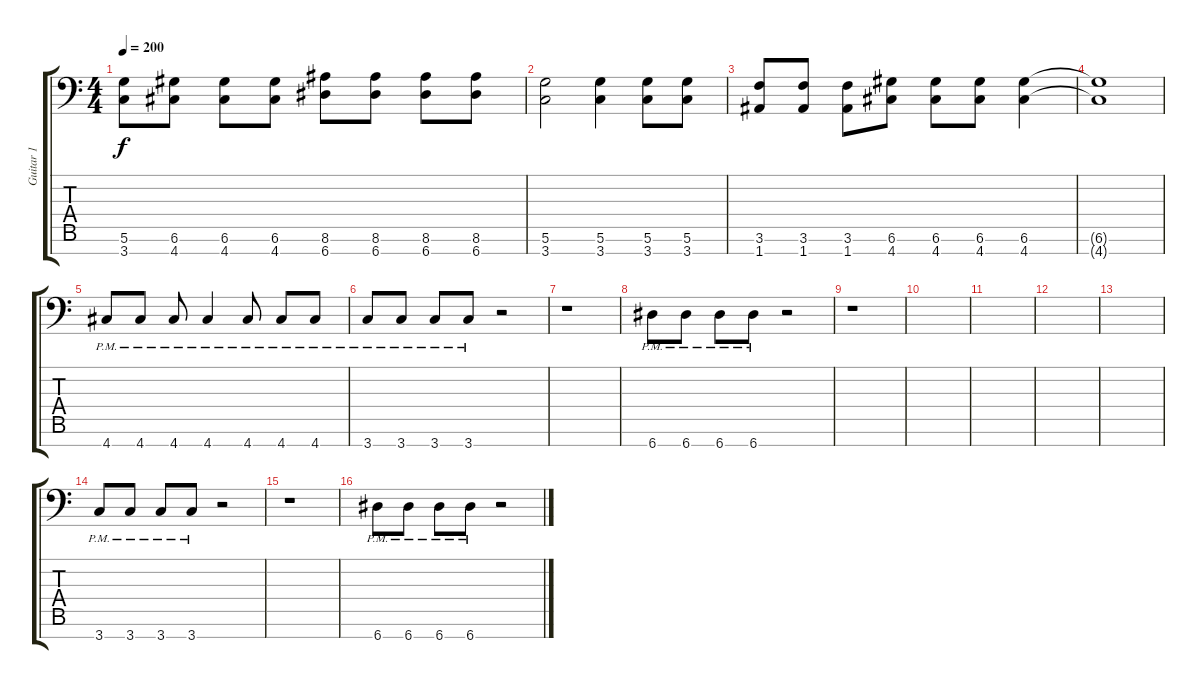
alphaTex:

\track ("Guitar 1" "Guitar 1") {instrument distortionguitar}
\staff {score tabs}
\tuning (D4 A3 F3 C3 G2 D2 A1) {hide}
\ts (4 4)
\tempo 200
\clef f4
\ks c
(5.6 3.7).8{dy f} (6.6 4.7).8 (6.6 4.7).8 (6.6 4.7).8 (8.6 6.7).8 (8.6 6.7).8 (8.6 6.7).8 (8.6 6.7).8 |
(5.6 3.7).2 (5.6 3.7).4 (5.6 3.7).8 (5.6 3.7).8 |
(3.6 1.7).8 (3.6 1.7).8 (3.6 1.7).8 (6.6 4.7).8 (6.6 4.7).8 (6.6 4.7).8 (6.6 4.7).4 |
(6.6{t} 4.7{t}).1 |
4.7{pm}.8 4.7{pm}.8 4.7{pm}.8 4.7{pm}.4 4.7{pm}.8 4.7{pm}.8 4.7{pm}.8 |
3.7{pm}.8 3.7{pm}.8 3.7{pm}.8 3.7{pm}.8 r.2 |
r.1 |
6.7{pm}.8 6.7{pm}.8 6.7{pm}.8 6.7{pm}.8 r.2 |
r.1 |
|
|
|
|
3.7{pm}.8 3.7{pm}.8 3.7{pm}.8 3.7{pm}.8 r.2 |
r.1 |
6.7{pm}.8 6.7{pm}.8 6.7{pm}.8 6.7{pm}.8 r.2
